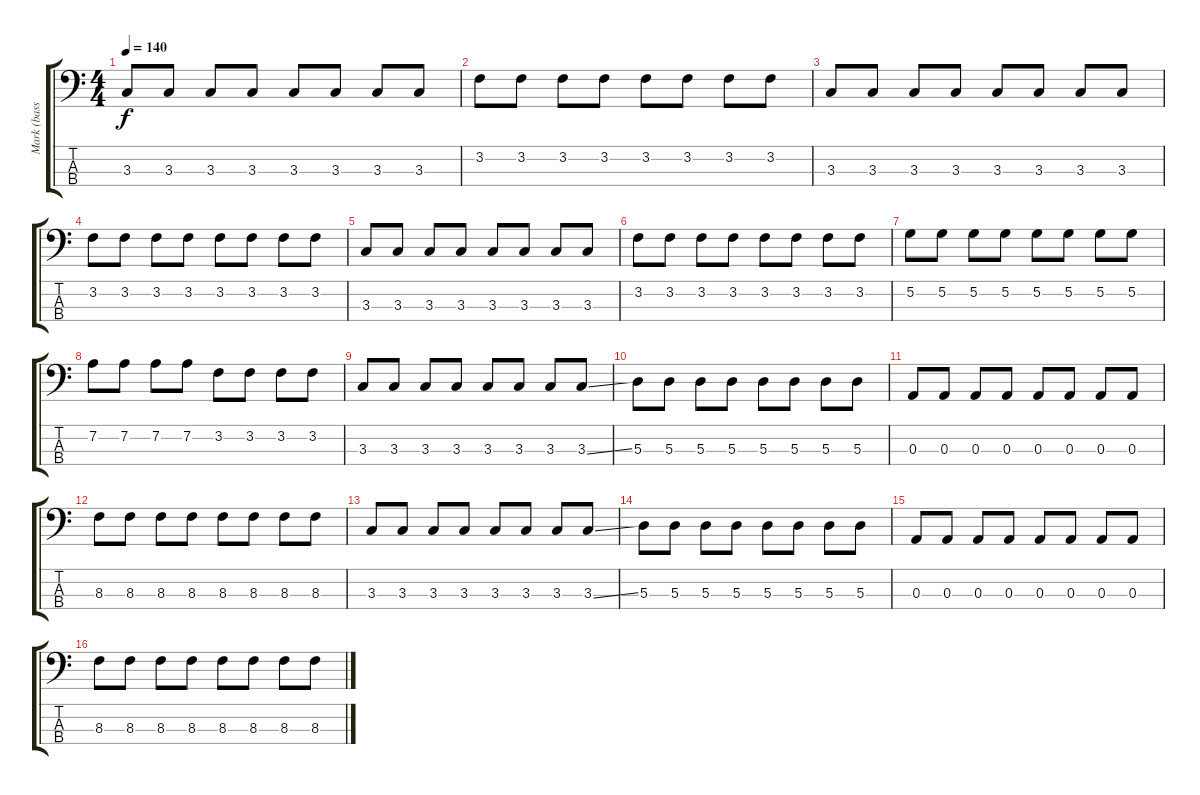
\track ("Mark (bass)" "Mark (bass") {instrument electricbasspick}
\staff {score tabs}
\tuning (G2 D2 A1 E1) {hide}
\ts (4 4)
\tempo 140
\clef f4
\ks c
3.3.8{dy f} 3.3.8 3.3.8 3.3.8 3.3.8 3.3.8 3.3.8 3.3.8 |
3.2.8 3.2.8 3.2.8 3.2.8 3.2.8 3.2.8 3.2.8 3.2.8 |
3.3.8 3.3.8 3.3.8 3.3.8 3.3.8 3.3.8 3.3.8 3.3.8 |
3.2.8 3.2.8 3.2.8 3.2.8 3.2.8 3.2.8 3.2.8 3.2.8 |
3.3.8 3.3.8 3.3.8 3.3.8 3.3.8 3.3.8 3.3.8 3.3.8 |
3.2.8 3.2.8 3.2.8 3.2.8 3.2.8 3.2.8 3.2.8 3.2.8 |
5.2.8 5.2.8 5.2.8 5.2.8 5.2.8 5.2.8 5.2.8 5.2.8 |
7.2.8 7.2.8 7.2.8 7.2.8 3.2.8 3.2.8 3.2.8 3.2.8 |
3.3.8 3.3.8 3.3.8 3.3.8 3.3.8 3.3.8 3.3.8 3.3{ss}.8 |
5.3.8 5.3.8 5.3.8 5.3.8 5.3.8 5.3.8 5.3.8 5.3.8 |
0.3.8 0.3.8 0.3.8 0.3.8 0.3.8 0.3.8 0.3.8 0.3.8 |
8.3.8 8.3.8 8.3.8 8.3.8 8.3.8 8.3.8 8.3.8 8.3.8 |
3.3.8 3.3.8 3.3.8 3.3.8 3.3.8 3.3.8 3.3.8 3.3{ss}.8 |
5.3.8 5.3.8 5.3.8 5.3.8 5.3.8 5.3.8 5.3.8 5.3.8 |
0.3.8 0.3.8 0.3.8 0.3.8 0.3.8 0.3.8 0.3.8 0.3.8 |
8.3.8 8.3.8 8.3.8 8.3.8 8.3.8 8.3.8 8.3.8 8.3.8
